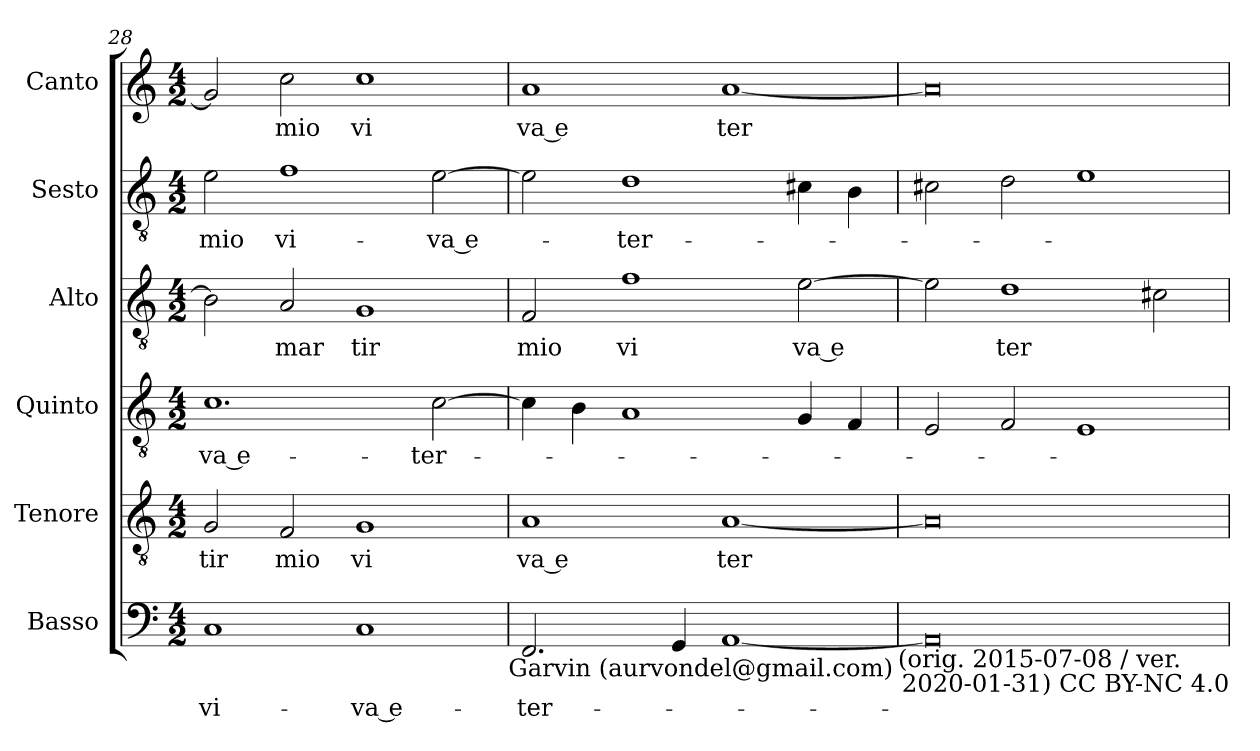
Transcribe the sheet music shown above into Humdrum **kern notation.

**kern	**text	**kern	**text	**kern	**text	**kern	**text	**kern	**text	**kern	**text
*part6	*part6	*part5	*part5	*part4	*part4	*part3	*part3	*part2	*part2	*part1	*part1
*staff6	*staff6	*staff5	*staff5	*staff4	*staff4	*staff3	*staff3	*staff2	*staff2	*staff1	*staff1
*I"Basso	*	*I"Tenore	*	*I"Quinto	*	*I"Alto	*	*I"Sesto	*	*I"Canto	*
*clefF4	*	*clefGv2	*	*clefGv2	*	*clefGv2	*	*clefGv2	*	*clefG2	*
*M4/2	*	*M4/2	*	*M4/2	*	*M4/2	*	*M4/2	*	*M4/2	*
=28	=28	=28	=28	=28	=28	=28	=28	=28	=28	=28	=28
!	!LO:LY:b:cj	!	!LO:LY:b:cj	!	!LO:LY:b:rj	!	!	!	!LO:LY:b:cj	!	!
1C	vi-	2G/	tir	1.c	-va e-	2B-\]	.	2e\	mio	2g/]	.
!	!	!	!LO:LY:b:cj	!	!	!	!LO:LY:b:cj	!	!LO:LY:b:cj	!	!LO:LY:b:cj
.	.	2F/	mio	.	.	2A/	mar	1f	vi-	2cc\	mio
!	!LO:LY:b:rj	!	!LO:LY:b:cj	!	!	!	!LO:LY:b:cj	!	!	!	!LO:LY:b:cj
1C	-va e-	1G	vi	.	.	1G	tir	.	.	1cc	vi
!	!	!	!	!	!LO:LY:b	!	!	!	!LO:LY:b:cj	!	!
.	.	.	.	[>2c\	-ter-	.	.	[>2e\	-va e-	.	.
!LO:TX:b:t=Garvin (aurvondel@gmail.com)	!	!	!	!	!	!	!	!	!	!	!
=29	=29	=29	=29	=29	=29	=29	=29	=29	=29	=29	=29
!	!LO:LY:b	!	!LO:LY:b:rj	!	!	!	!LO:LY:b:cj	!	!	!	!LO:LY:b:rj
2.FF/	-ter-	1A	va e	4c\]	.	2F/	mio	2e\]	.	1a	va e
.	.	.	.	4B\	.	.	.	.	.	.	.
!	!	!	!	!	!	!	!LO:LY:b:cj	!	!LO:LY:b:cj	!	!
.	.	.	.	1A	.	1f	vi	1d	-ter-	.	.
4GG/	.	.	.	.	.	.	.	.	.	.	.
!	!	!	!LO:LY:b:cj	!	!	!	!	!	!	!	!LO:LY:b:cj
[<1AA	.	[<1A	ter	.	.	.	.	.	.	[<1a	ter
!	!	!	!	!	!	!	!LO:LY:b:cj	!	!	!	!
.	.	.	.	4G/	.	[>2e\	va e	4c#X\	.	.	.
.	.	.	.	4F/	.	.	.	4B\	.	.	.
!LO:TX:b:t=(orig. 2015-07-08 / ver.	!	!	!	!	!	!	!	!	!	!	!
=30	=30	=30	=30	=30	=30	=30	=30	=30	=30	=30	=30
0AA]	.	0A]	.	2E/	.	2e\]	.	2c#X\	.	0a]	.
!	!	!	!	!	!	!	!LO:LY:b:cj	!	!	!	!
.	.	.	.	2F/	.	1d	ter	2d\	.	.	.
.	.	.	.	1E	.	.	.	1e	.	.	.
.	.	.	.	.	.	2c#X\	.	.	.	.	.
!LO:TX:b:t=2020-01-31) CC BY-NC 4.0	!	!	!	!	!	!	!	!	!	!	!
=	=	=	=	=	=	=	=	=	=	=	=
*-	*-	*-	*-	*-	*-	*-	*-	*-	*-	*-	*-
